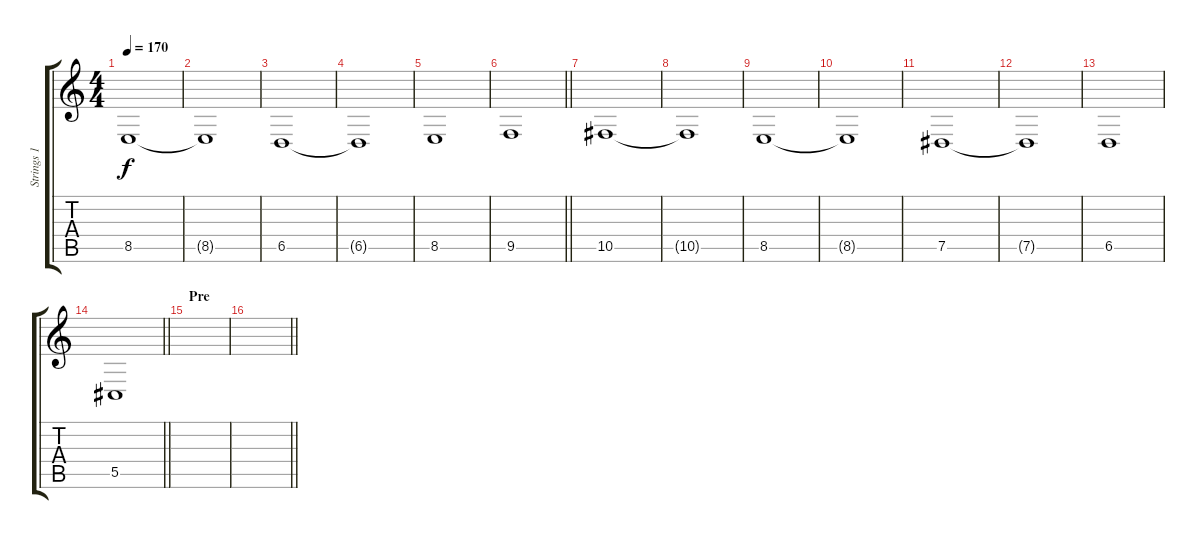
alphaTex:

\track ("Strings 1" "Strings 1") {instrument stringensemble1}
\staff {score tabs}
\tuning (Eb4 Bb3 Gb3 Db3 Ab2 Eb2) {hide}
\ts (4 4)
\tempo 170
\clef g2
\ks c
8.5.1{dy f} |
8.5{t}.1 |
6.5.1 |
6.5{t}.1 |
8.5.1 |
\barLineRight lightlight
9.5.1 |
10.5.1 |
10.5{t}.1 |
8.5.1 |
8.5{t}.1 |
7.5.1 |
7.5{t}.1 |
6.5.1 |
\barLineRight lightlight
5.5.1 |
\section ("" "Pre")
|
\barLineRight lightlight
